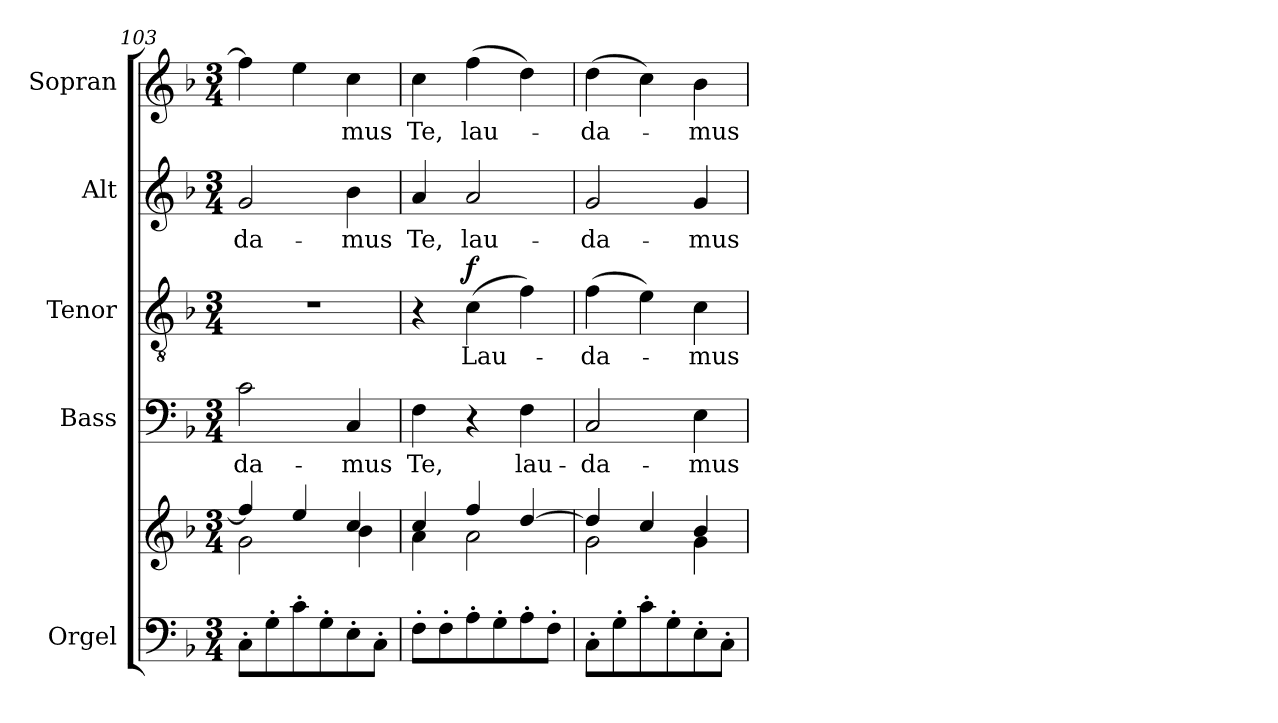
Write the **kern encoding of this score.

**kern	**kern	**kern	**text	**kern	**text	**dynam	**kern	**text	**kern	**text
*part5	*part5	*part4	*part4	*part3	*part3	*part3	*part2	*part2	*part1	*part1
*staff6	*staff5	*staff4	*staff4	*staff3	*staff3	*staff3	*staff2	*staff2	*staff1	*staff1
*I"Orgel	*	*I"Bass	*	*I"Tenor	*	*	*I"Alt	*	*I"Sopran	*
*I'Org.	*	*I'B.	*	*I'T.	*	*	*I'A.	*	*I'S.	*
*clefF4	*clefG2	*clefF4	*	*clefGv2	*	*	*clefG2	*	*clefG2	*
*k[b-]	*k[b-]	*k[b-]	*	*k[b-]	*	*	*k[b-]	*	*k[b-]	*
*F:	*F:	*F:	*	*F:	*	*	*F:	*	*F:	*
*M3/4	*M3/4	*M3/4	*	*M3/4	*	*	*M3/4	*	*M3/4	*
=103	=103	=103	=103	=103	=103	=103	=103	=103	=103	=103
*	*^	*	*	*	*	*	*	*	*	*
!	!	!	!	!LO:LY:b	!	!	!	!	!LO:LY:b	!	!
8C'>\L	4ff/]	2g\	2c\	-da-	2.r	.	.	2g/	-da-	4ff\]	.
8G'>\	.	.	.	.	.	.	.	.	.	.	.
8c'>\	4ee/	.	.	.	.	.	.	.	.	4ee\	.
8G'>\	.	.	.	.	.	.	.	.	.	.	.
!	!	!	!	!LO:LY:b	!	!	!	!	!LO:LY:b	!	!LO:LY:b
8E'>\	4cc/	4b-\	4C/	-mus	.	.	.	4b-\	-mus	4cc\	-mus
8C'>\J	.	.	.	.	.	.	.	.	.	.	.
=104	=104	=104	=104	=104	=104	=104	=104	=104	=104	=104	=104
!	!	!	!	!LO:LY:b	!	!	!	!	!LO:LY:b	!	!LO:LY:b
8F'>\L	4cc/	4a\	4F\	Te,	4r	.	.	4a/	Te,	4cc\	Te,
8F'>\	.	.	.	.	.	.	.	.	.	.	.
!	!	!	!	!	!	!LO:LY:b	!LO:DY:a	!	!LO:LY:b	!	!LO:LY:b
8A'>\	4ff/	2a\	4r	.	(>4c\	Lau-	f	2a/	lau-	(>4ff\	lau-
8G'>\	.	.	.	.	.	.	.	.	.	.	.
!	!	!	!	!LO:LY:b	!	!	!	!	!	!	!
8A'>\	[>4dd/	.	4F\	lau-	4f\)	.	.	.	.	4dd\)	.
8F'>\J	.	.	.	.	.	.	.	.	.	.	.
=105	=105	=105	=105	=105	=105	=105	=105	=105	=105	=105	=105
!	!	!	!	!LO:LY:b	!	!LO:LY:b	!	!	!LO:LY:b	!	!LO:LY:b
8C'>\L	4dd/]	2g\	2C/	-da-	(>4f\	-da-	.	2g/	-da-	(>4dd\	-da-
8G'>\	.	.	.	.	.	.	.	.	.	.	.
8c'>\	4cc/	.	.	.	4e\)	.	.	.	.	4cc\)	.
8G'>\	.	.	.	.	.	.	.	.	.	.	.
!	!	!	!	!LO:LY:b	!	!LO:LY:b	!	!	!LO:LY:b	!	!LO:LY:b
8E'>\	4b-/	4g\	4E\	-mus	4c\	-mus	.	4g/	-mus	4b-\	-mus
8C'>\J	.	.	.	.	.	.	.	.	.	.	.
*	*v	*v	*	*	*	*	*	*	*	*	*
=	=	=	=	=	=	=	=	=	=	=
*-	*-	*-	*-	*-	*-	*-	*-	*-	*-	*-
